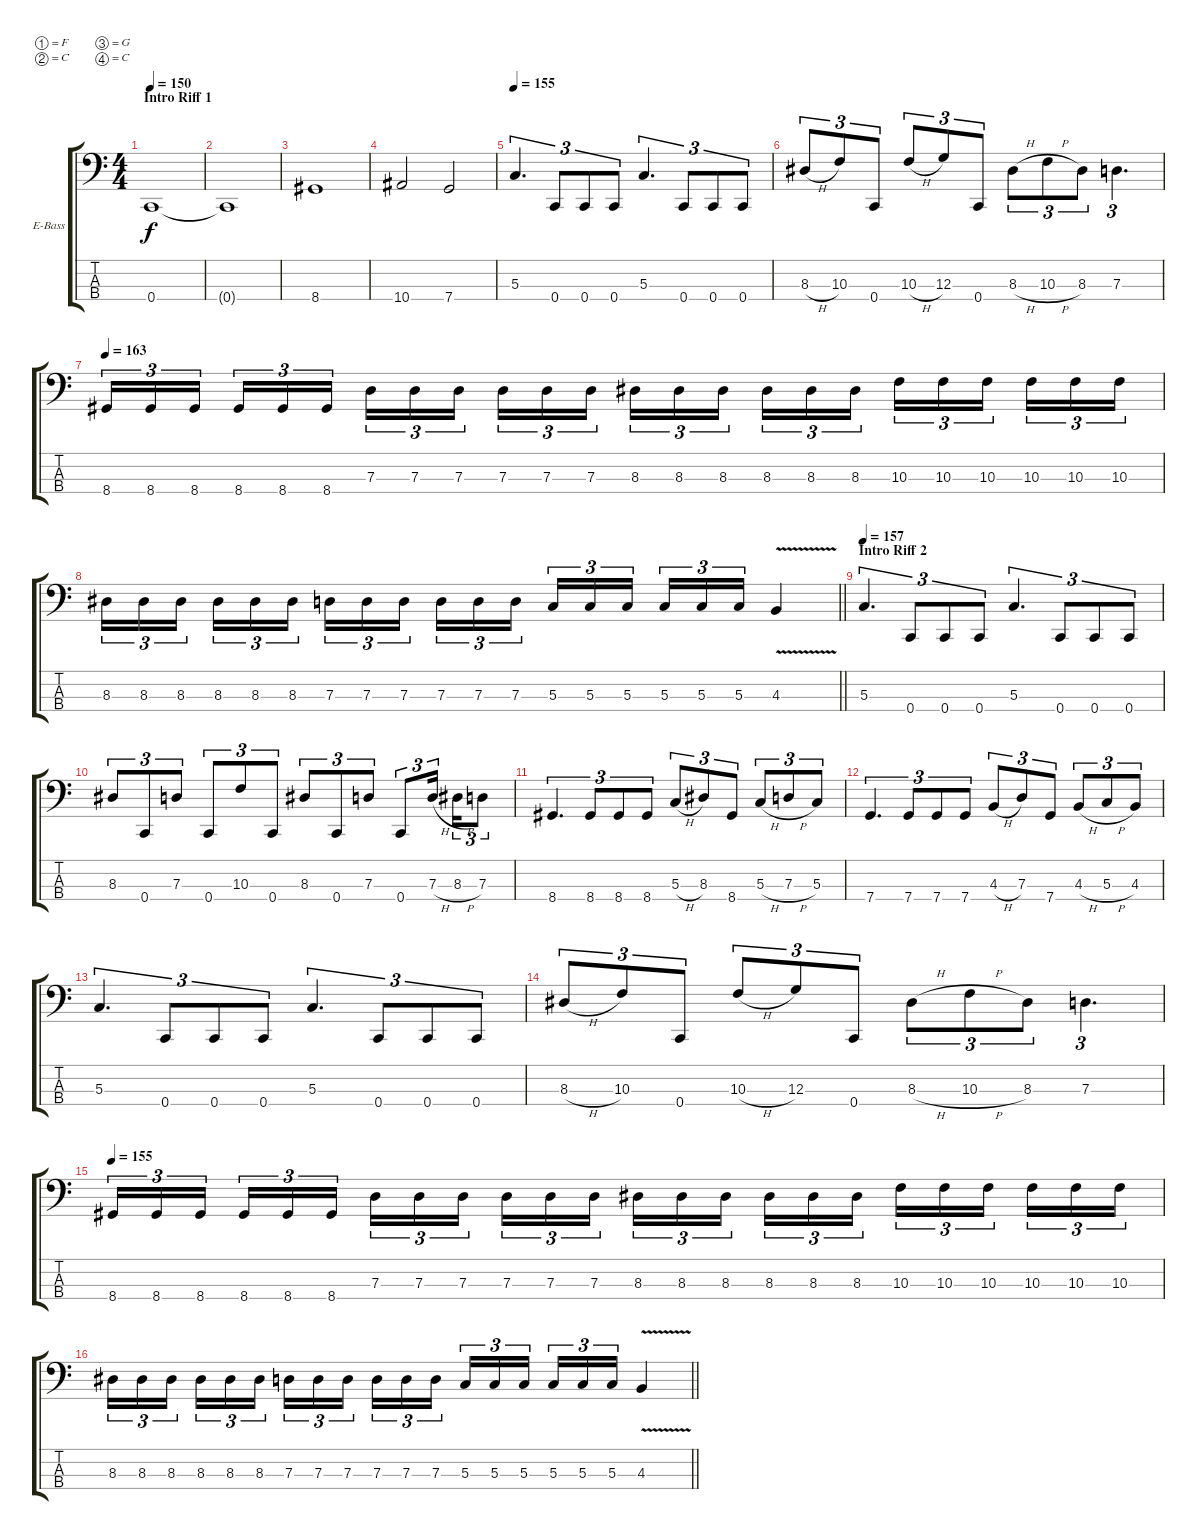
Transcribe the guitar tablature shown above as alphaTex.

\bracketExtendMode groupsimilarinstruments
\firstSystemTrackNameOrientation horizontal
\otherSystemsTrackNameOrientation horizontal
\track ("Bass" "E-Bass") {instrument electricbassfinger}
\staff {score tabs}
\tuning (F2 C2 G1 C1)
\ts (4 4)
\section ("" "Intro Riff 1")
\tempo 150
\clef f4
\ks c
0.4.1{dy f instrument electricbassfinger} |
0.4{t}.1 |
8.4.1 |
10.4.2 7.4.2 |
\tempo 155
5.3.4{d tu (3 2)} 0.4.8{tu (3 2)} 0.4.8{tu (3 2)} 0.4.8{tu (3 2)} 5.3.4{d tu (3 2)} 0.4.8{tu (3 2)} 0.4.8{tu (3 2)} 0.4.8{tu (3 2)} |
8.3{h}.8{tu (3 2)} 10.3.8{tu (3 2)} 0.4.8{tu (3 2)} 10.3{h}.8{tu (3 2)} 12.3.8{tu (3 2)} 0.4.8{tu (3 2)} 8.3{h}.8{tu (3 2)} 10.3{h}.8{tu (3 2)} 8.3.8{tu (3 2)} 7.3.4{d tu (3 2)} |
\tempo 163
8.4.16{tu (3 2)} 8.4.16{tu (3 2)} 8.4.16{tu (3 2)} 8.4.16{tu (3 2)} 8.4.16{tu (3 2)} 8.4.16{tu (3 2)} 7.3.16{tu (3 2)} 7.3.16{tu (3 2)} 7.3.16{tu (3 2)} 7.3.16{tu (3 2)} 7.3.16{tu (3 2)} 7.3.16{tu (3 2)} 8.3.16{tu (3 2)} 8.3.16{tu (3 2)} 8.3.16{tu (3 2)} 8.3.16{tu (3 2)} 8.3.16{tu (3 2)} 8.3.16{tu (3 2)} 10.3.16{tu (3 2)} 10.3.16{tu (3 2)} 10.3.16{tu (3 2)} 10.3.16{tu (3 2)} 10.3.16{tu (3 2)} 10.3.16{tu (3 2)} |
\barLineRight lightlight
8.3.16{tu (3 2)} 8.3.16{tu (3 2)} 8.3.16{tu (3 2)} 8.3.16{tu (3 2)} 8.3.16{tu (3 2)} 8.3.16{tu (3 2)} 7.3.16{tu (3 2)} 7.3.16{tu (3 2)} 7.3.16{tu (3 2)} 7.3.16{tu (3 2)} 7.3.16{tu (3 2)} 7.3.16{tu (3 2)} 5.3.16{tu (3 2)} 5.3.16{tu (3 2)} 5.3.16{tu (3 2)} 5.3.16{tu (3 2)} 5.3.16{tu (3 2)} 5.3.16{tu (3 2)} 4.3{v}.4 |
\section ("" "Intro Riff 2")
\tempo 157
5.3.4{d tu (3 2)} 0.4.8{tu (3 2)} 0.4.8{tu (3 2)} 0.4.8{tu (3 2)} 5.3.4{d tu (3 2)} 0.4.8{tu (3 2)} 0.4.8{tu (3 2)} 0.4.8{tu (3 2)} |
8.3.8{tu (3 2)} 0.4.8{tu (3 2)} 7.3.8{tu (3 2)} 0.4.8{tu (3 2)} 10.3.8{tu (3 2)} 0.4.8{tu (3 2)} 8.3.8{tu (3 2)} 0.4.8{tu (3 2)} 7.3.8{tu (3 2)} 0.4.8{tu (3 2)} 7.3{h}.16{tu (3 2)} 8.3{h}.16{tu (3 2)} 7.3.8{tu (3 2)} |
8.4.4{d tu (3 2)} 8.4.8{tu (3 2)} 8.4.8{tu (3 2)} 8.4.8{tu (3 2)} 5.3{h}.8{tu (3 2)} 8.3.8{tu (3 2)} 8.4.8{tu (3 2)} 5.3{h}.8{tu (3 2)} 7.3{h}.8{tu (3 2)} 5.3.8{tu (3 2)} |
7.4.4{d tu (3 2)} 7.4.8{tu (3 2)} 7.4.8{tu (3 2)} 7.4.8{tu (3 2)} 4.3{h}.8{tu (3 2)} 7.3.8{tu (3 2)} 7.4.8{tu (3 2)} 4.3{h}.8{tu (3 2)} 5.3{h}.8{tu (3 2)} 4.3.8{tu (3 2)} |
5.3.4{d tu (3 2)} 0.4.8{tu (3 2)} 0.4.8{tu (3 2)} 0.4.8{tu (3 2)} 5.3.4{d tu (3 2)} 0.4.8{tu (3 2)} 0.4.8{tu (3 2)} 0.4.8{tu (3 2)} |
8.3{h}.8{tu (3 2)} 10.3.8{tu (3 2)} 0.4.8{tu (3 2)} 10.3{h}.8{tu (3 2)} 12.3.8{tu (3 2)} 0.4.8{tu (3 2)} 8.3{h}.8{tu (3 2)} 10.3{h}.8{tu (3 2)} 8.3.8{tu (3 2)} 7.3.4{d tu (3 2)} |
\tempo 155
8.4.16{tu (3 2)} 8.4.16{tu (3 2)} 8.4.16{tu (3 2)} 8.4.16{tu (3 2)} 8.4.16{tu (3 2)} 8.4.16{tu (3 2)} 7.3.16{tu (3 2)} 7.3.16{tu (3 2)} 7.3.16{tu (3 2)} 7.3.16{tu (3 2)} 7.3.16{tu (3 2)} 7.3.16{tu (3 2)} 8.3.16{tu (3 2)} 8.3.16{tu (3 2)} 8.3.16{tu (3 2)} 8.3.16{tu (3 2)} 8.3.16{tu (3 2)} 8.3.16{tu (3 2)} 10.3.16{tu (3 2)} 10.3.16{tu (3 2)} 10.3.16{tu (3 2)} 10.3.16{tu (3 2)} 10.3.16{tu (3 2)} 10.3.16{tu (3 2)} |
\barLineRight lightlight
8.3.16{tu (3 2)} 8.3.16{tu (3 2)} 8.3.16{tu (3 2)} 8.3.16{tu (3 2)} 8.3.16{tu (3 2)} 8.3.16{tu (3 2)} 7.3.16{tu (3 2)} 7.3.16{tu (3 2)} 7.3.16{tu (3 2)} 7.3.16{tu (3 2)} 7.3.16{tu (3 2)} 7.3.16{tu (3 2)} 5.3.16{tu (3 2)} 5.3.16{tu (3 2)} 5.3.16{tu (3 2)} 5.3.16{tu (3 2)} 5.3.16{tu (3 2)} 5.3.16{tu (3 2)} 4.3{v}.4
